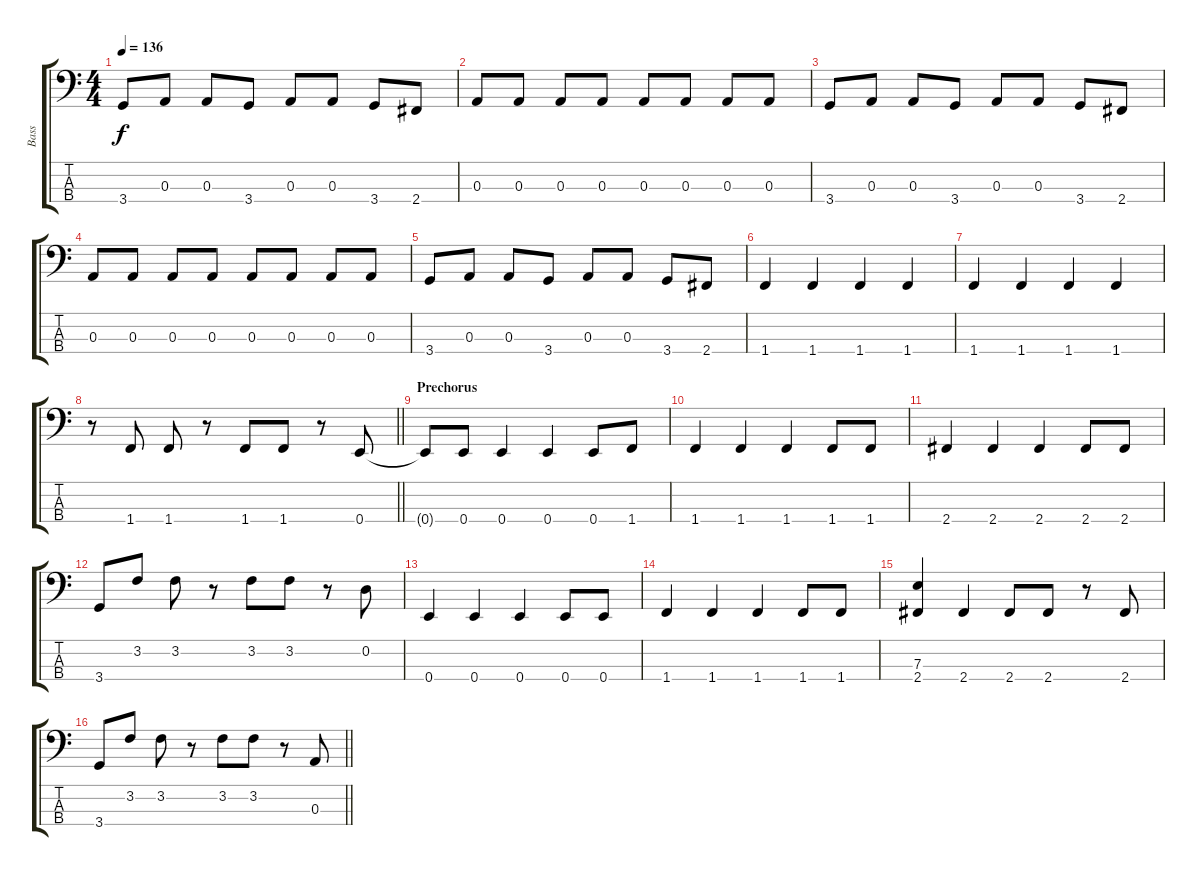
\track ("Bass" "Bass") {instrument electricbassfinger}
\staff {score tabs}
\tuning (G2 D2 A1 E1) {hide}
\ts (4 4)
\tempo 136
\clef f4
\ks c
3.4.8{dy f} 0.3.8 0.3.8 3.4.8 0.3.8 0.3.8 3.4.8 2.4.8 |
0.3.8 0.3.8 0.3.8 0.3.8 0.3.8 0.3.8 0.3.8 0.3.8 |
3.4.8 0.3.8 0.3.8 3.4.8 0.3.8 0.3.8 3.4.8 2.4.8 |
0.3.8 0.3.8 0.3.8 0.3.8 0.3.8 0.3.8 0.3.8 0.3.8 |
3.4.8 0.3.8 0.3.8 3.4.8 0.3.8 0.3.8 3.4.8 2.4.8 |
1.4.4 1.4.4 1.4.4 1.4.4 |
1.4.4 1.4.4 1.4.4 1.4.4 |
\barLineRight lightlight
r.8 1.4.8 1.4.8 r.8 1.4.8 1.4.8 r.8 0.4.8 |
\section ("" "Prechorus")
0.4{t}.8 0.4.8 0.4.4 0.4.4 0.4.8 1.4.8 |
1.4.4 1.4.4 1.4.4 1.4.8 1.4.8 |
2.4.4 2.4.4 2.4.4 2.4.8 2.4.8 |
3.4.8 3.2.8 3.2.8 r.8 3.2.8 3.2.8 r.8 0.2.8 |
0.4.4 0.4.4 0.4.4 0.4.8 0.4.8 |
1.4.4 1.4.4 1.4.4 1.4.8 1.4.8 |
(7.3 2.4).4 2.4.4 2.4.8 2.4.8 r.8 2.4.8 |
\barLineRight lightlight
3.4.8 3.2.8 3.2.8 r.8 3.2.8 3.2.8 r.8 0.3.8
